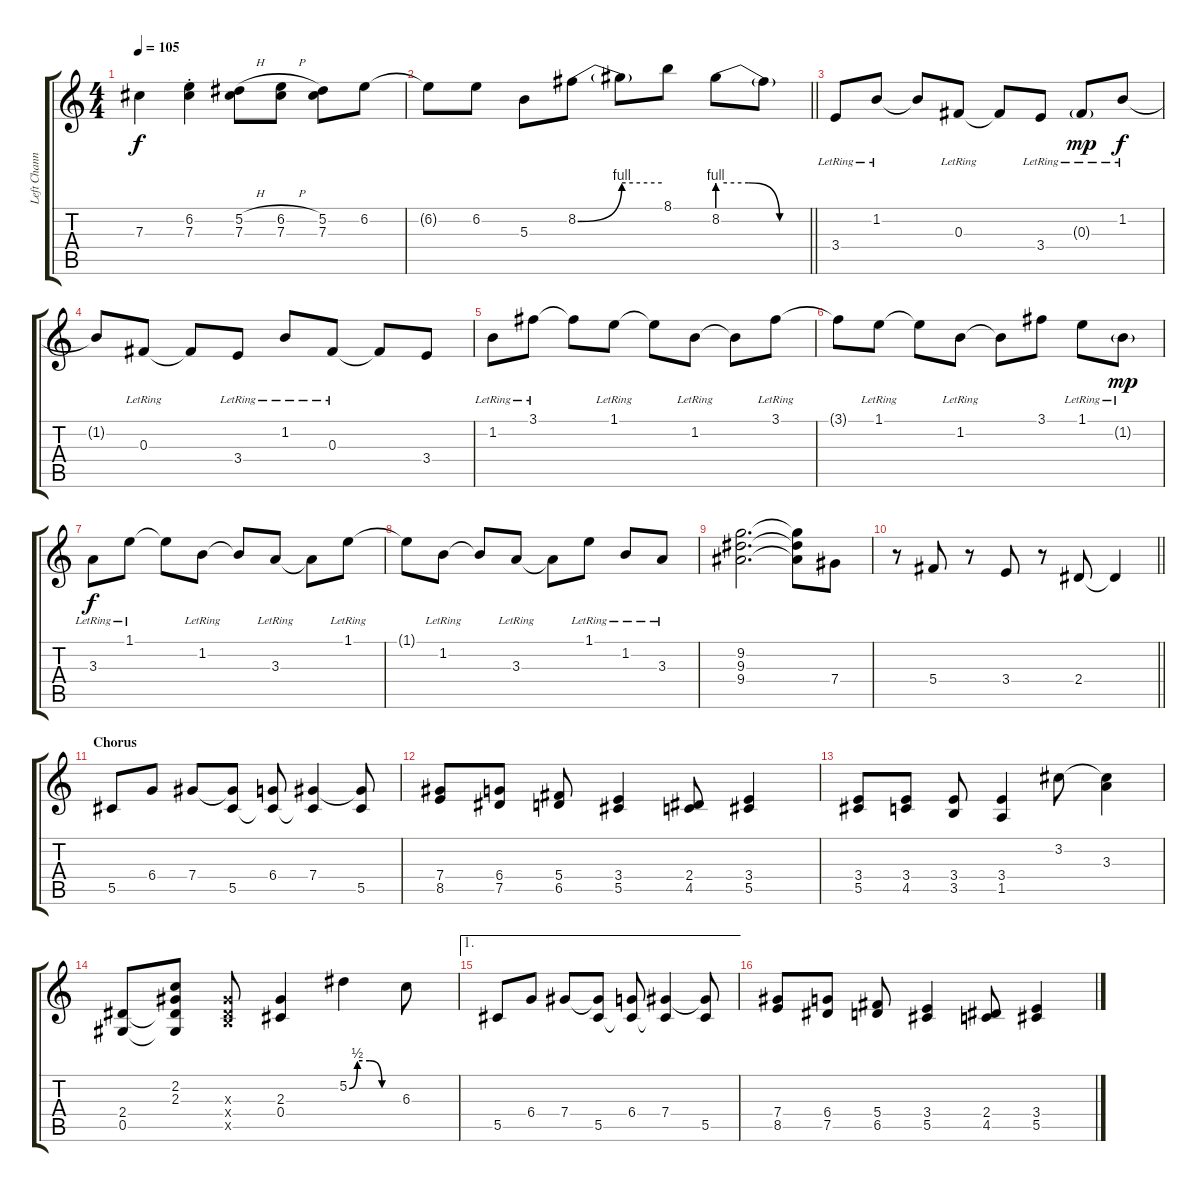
\track ("Left Channel" "Left Chann") {instrument distortionguitar}
\staff {score tabs}
\tuning (Eb4 Bb3 Gb3 Db3 Ab2 Eb2) {hide}
\ts (4 4)
\tempo 105
\clef g2
\ks c
7.3{t}.4{dy f} (6.2{st} 7.3{st}).4 (5.2{h} 7.3).8 (6.2{h} 7.3).8 (5.2 7.3).8 6.2.8 |
\barLineRight lightlight
6.2{t}.8 6.2.8 5.3.8 8.2{be (bend 0 0 60 4)}.8 8.2{be (hold 0 4 60 4) t}.8 8.1.8 8.2{be (custom 0 4 20 4 40 0 60 0)}.8 8.2{t}.8 |
3.4{lr}.8 1.2{lr}.8 1.2{t}.8 0.3{lr}.8 0.3{t}.8 3.4{lr}.8 0.3{g lr}.8{dy mp} 1.2{lr}.8{dy f} |
1.2{t}.8 0.3{lr}.8 0.3{t}.8 3.4{lr}.8 1.2{lr}.8 0.3{lr}.8 0.3{t}.8 3.4.8 |
1.2{lr}.8 3.1{lr}.8 3.1{t}.8 1.1{lr}.8 1.1{t}.8 1.2{lr}.8 1.2{t}.8 3.1{lr}.8 |
3.1{t}.8 1.1{lr}.8 1.1{t}.8 1.2{lr}.8 1.2{t}.8 3.1.8 1.1{lr}.8 1.2{g lr}.8{dy mp} |
3.3{lr}.8{dy f} 1.1{lr}.8 1.1{t}.8 1.2{lr}.8 1.2{t}.8 3.3{lr}.8 3.3{t}.8 1.1{lr}.8 |
1.1{t}.8 1.2{lr}.8 1.2{t}.8 3.3{lr}.8 3.3{t}.8 1.1{lr}.8 1.2{lr}.8 3.3{lr}.8 |
(9.2 9.3 9.4).2{d} (9.2{t} 9.3{t} 9.4{t}).8 7.4.8 |
\barLineRight lightlight
r.8 5.4.8 r.8 3.4.8 r.8 2.4.8 2.4{t}.4 |
\section ("" "Chorus")
5.5.8 6.4.8 7.4.8 (7.4{t} 5.5).8 (6.4 5.5{t}).8 (7.4 5.5{t}).4 (7.4{t} 5.5).8 |
(7.4 8.5).8 (6.4 7.5).8 (5.4 6.5).8 (3.4 5.5).4 (2.4 4.5).8 (3.4 5.5).4 |
(3.4 5.5).8 (3.4 4.5).8 (3.4 3.5).8 (3.4 1.5).4 3.2.8 (3.2{t} 3.3).4 |
(2.4 0.5).8 (2.2 2.3 2.4{t} 0.5{t}).8 (2.3{x} 2.4{x} 3.5{x}).8 (2.3 0.4).4 5.2{be (custom 0 0 10 2 25 2 40 0 60 0)}.4 6.3.8 |
\ae 1
5.5.8 6.4.8 7.4.8 (7.4{t} 5.5).8 (6.4 5.5{t}).8 (7.4 5.5{t}).4 (7.4{t} 5.5).8 |
(7.4 8.5).8 (6.4 7.5).8 (5.4 6.5).8 (3.4 5.5).4 (2.4 4.5).8 (3.4 5.5).4
